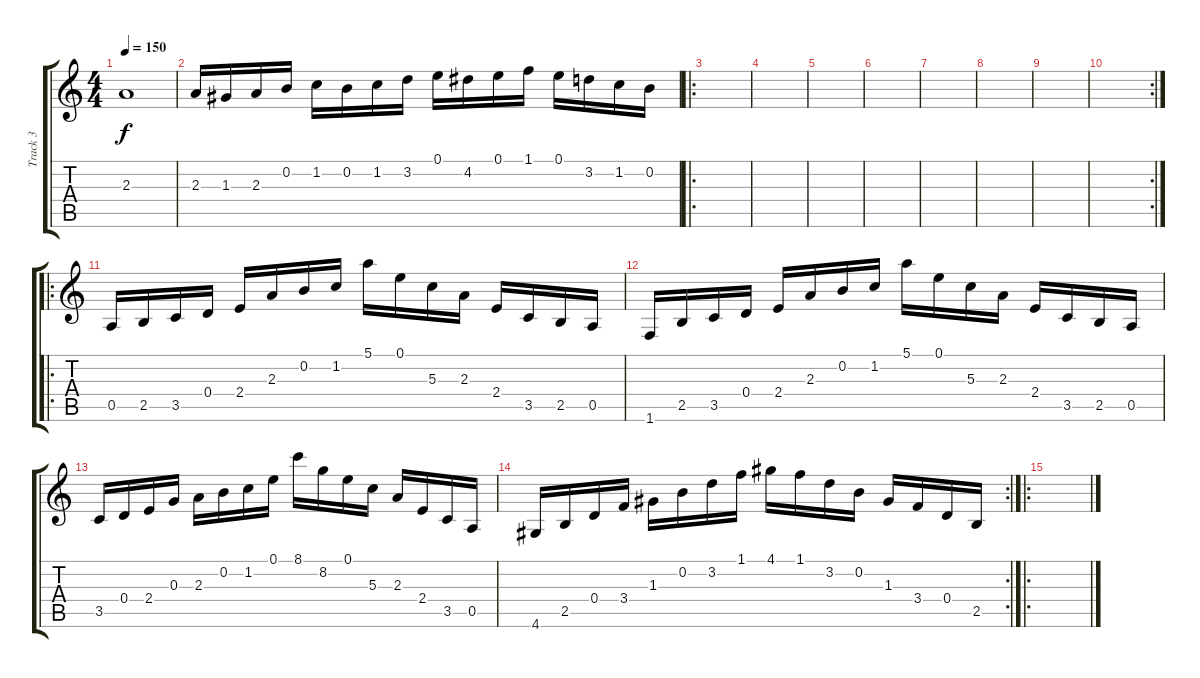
\track ("Track 3" "Track 3") {instrument pizzicatostrings}
\staff {score tabs}
\tuning (E5 B4 G4 D4 A3 E3) {hide}
\ts (4 4)
\tempo 150
\clef g2
\ks c
2.3.1{dy f} |
2.3.16 1.3.16 2.3.16 0.2.16 1.2.16 0.2.16 1.2.16 3.2.16 0.1.16 4.2.16 0.1.16 1.1.16 0.1.16 3.2.16 1.2.16 0.2.16 |
\ro
|
|
|
|
|
|
|
\rc 2
|
\ro
0.5.16{balance 8 instrument brightacousticpiano} 2.5.16 3.5.16 0.4.16 2.4.16 2.3.16 0.2.16 1.2.16 5.1.16 0.1.16 5.3.16 2.3.16 2.4.16 3.5.16 2.5.16 0.5.16 |
1.6.16 2.5.16 3.5.16 0.4.16 2.4.16 2.3.16 0.2.16 1.2.16 5.1.16 0.1.16 5.3.16 2.3.16 2.4.16 3.5.16 2.5.16 0.5.16 |
3.5.16 0.4.16 2.4.16 0.3.16 2.3.16 0.2.16 1.2.16 0.1.16 8.1.16 8.2.16 0.1.16 5.3.16 2.3.16 2.4.16 3.5.16 0.5.16 |
\rc 2
4.6.16 2.5.16 0.4.16 3.4.16 1.3.16 0.2.16 3.2.16 1.1.16 4.1.16 1.1.16 3.2.16 0.2.16 1.3.16 3.4.16 0.4.16 2.5.16 |
\ro
